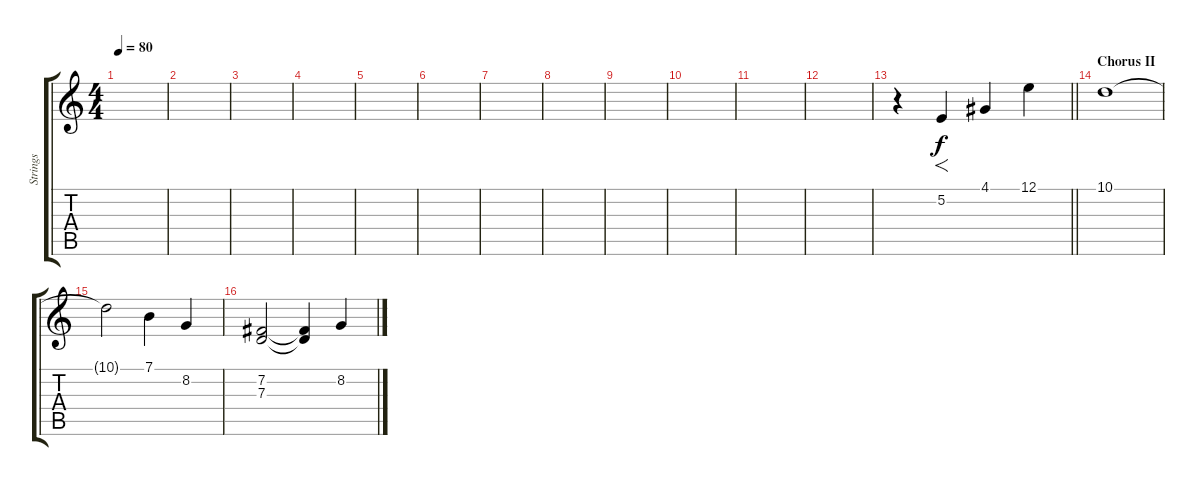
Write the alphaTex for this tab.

\track ("Strings" "Strings") {instrument stringensemble1}
\staff {score tabs}
\tuning (E4 B3 G3 D3 A2 E2) {hide}
\ts (4 4)
\tempo 80
\clef g2
\ks c
|
|
|
|
|
|
|
|
|
|
|
|
\barLineRight lightlight
r.4 5.2.4{f} 4.1.4 12.1.4 |
\section ("" "Chorus II")
10.1.1 |
10.1{t}.2 7.1.4 8.2.4 |
(7.2 7.3).2 (7.2{t} 7.3{t}).4 8.2.4
